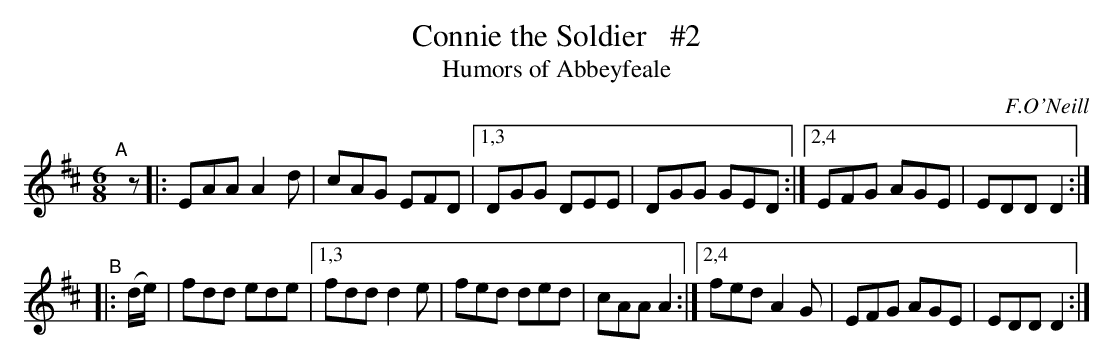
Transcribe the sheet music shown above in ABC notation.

X:1
T: Connie the Soldier   #2
T: Humors of Abbeyfeale
O: F.O'Neill
M: 6/8
K: D
"^A"[|] z \
|:   EAA A2d | cAG EFD |\
[1,3 DGG DEE | DGG GED :|\
[2,4 EFG AGE | EDD D2 :|
"^B"\
|: (d/e/)| fdd ede | \
[1,3 fdd d2e | fed ded | cAA A2 :|\
[2,4 fed A2G | EFG AGE | EDD D2 :|
